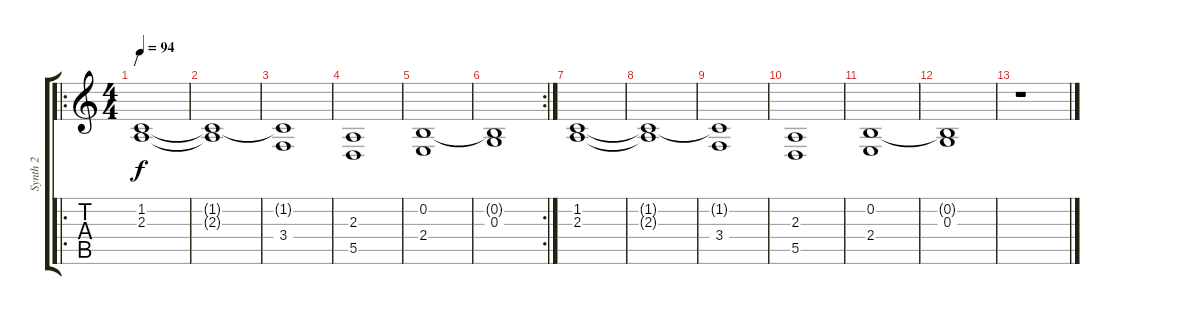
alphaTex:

\track ("Synth 2" "Synth 2") {instrument pad2warm}
\staff {score tabs}
\tuning (E4 B3 G3 D3 A2 E2) {hide}
\ro
\ts (4 4)
\section ("" "/")
\tempo 94
\clef g2
\ks c
(1.2 2.3).1{dy f} |
(1.2{t} 2.3{t}).1 |
(1.2{t} 3.4).1 |
(2.3 5.5).1 |
(0.2 2.4).1 |
\rc 2
(0.2{t} 0.3).1 |
(1.2 2.3).1{volume 2} |
(1.2{t} 2.3{t}).1 |
(1.2{t} 3.4).1 |
(2.3 5.5).1 |
(0.2 2.4).1 |
(0.2{t} 0.3).1 |
r.1
